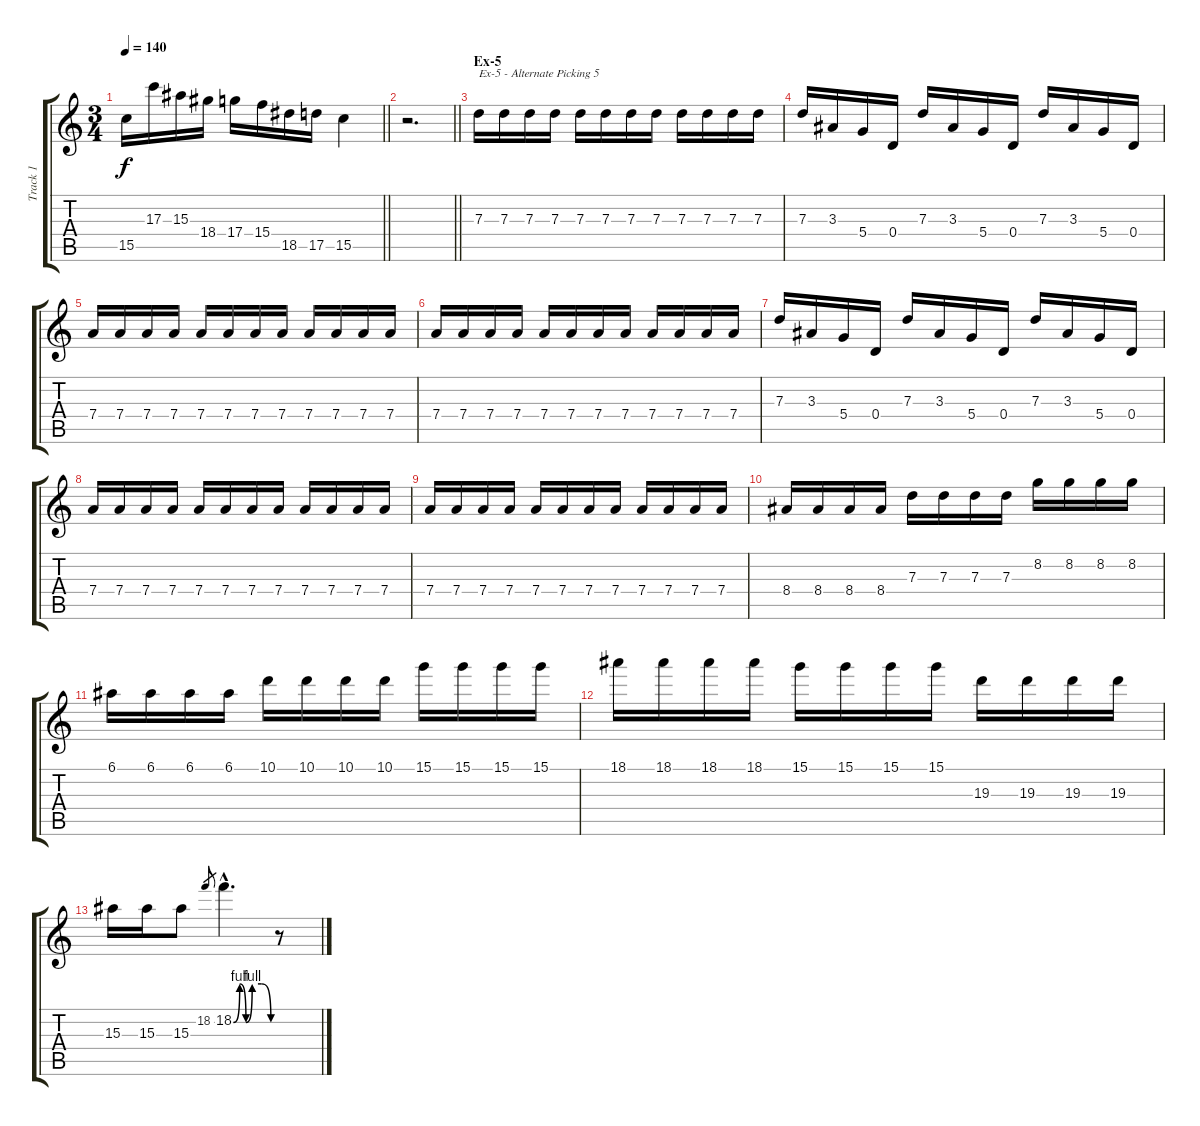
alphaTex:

\track ("Track 1" "Track 1") {instrument distortionguitar}
\staff {score tabs}
\tuning (E4 B3 G3 D3 A2 E2) {hide}
\ts (3 4)
\tempo 140
\clef g2
\barLineRight lightlight
\ks aminor
15.5.16{dy f} 17.3.16 15.3.16 18.4.16 17.4.16 15.4.16 18.5.16 17.5.16 15.5.4 |
\barLineRight lightlight
r.2{d} |
\section ("" "Ex-5")
7.3.16{txt "Ex-5 - Alternate Picking 5"} 7.3.16 7.3.16 7.3.16 7.3.16 7.3.16 7.3.16 7.3.16 7.3.16 7.3.16 7.3.16 7.3.16 |
7.3.16 3.3.16 5.4.16 0.4.16 7.3.16 3.3.16 5.4.16 0.4.16 7.3.16 3.3.16 5.4.16 0.4.16 |
7.4.16 7.4.16 7.4.16 7.4.16 7.4.16 7.4.16 7.4.16 7.4.16 7.4.16 7.4.16 7.4.16 7.4.16 |
7.4.16 7.4.16 7.4.16 7.4.16 7.4.16 7.4.16 7.4.16 7.4.16 7.4.16 7.4.16 7.4.16 7.4.16 |
7.3.16 3.3.16 5.4.16 0.4.16 7.3.16 3.3.16 5.4.16 0.4.16 7.3.16 3.3.16 5.4.16 0.4.16 |
7.4.16 7.4.16 7.4.16 7.4.16 7.4.16 7.4.16 7.4.16 7.4.16 7.4.16 7.4.16 7.4.16 7.4.16 |
7.4.16 7.4.16 7.4.16 7.4.16 7.4.16 7.4.16 7.4.16 7.4.16 7.4.16 7.4.16 7.4.16 7.4.16 |
8.4.16 8.4.16 8.4.16 8.4.16 7.3.16 7.3.16 7.3.16 7.3.16 8.2.16 8.2.16 8.2.16 8.2.16 |
6.1.16 6.1.16 6.1.16 6.1.16 10.1.16 10.1.16 10.1.16 10.1.16 15.1.16 15.1.16 15.1.16 15.1.16 |
18.1.16 18.1.16 18.1.16 18.1.16 15.1.16 15.1.16 15.1.16 15.1.16 19.3.16 19.3.16 19.3.16 19.3.16 |
15.3.16 15.3.16 15.3.8 18.2.8{gr} 18.2{be (custom 0 0 10 4 20 0 30 4 45 4 60 0) hac}.4{d} r.8
